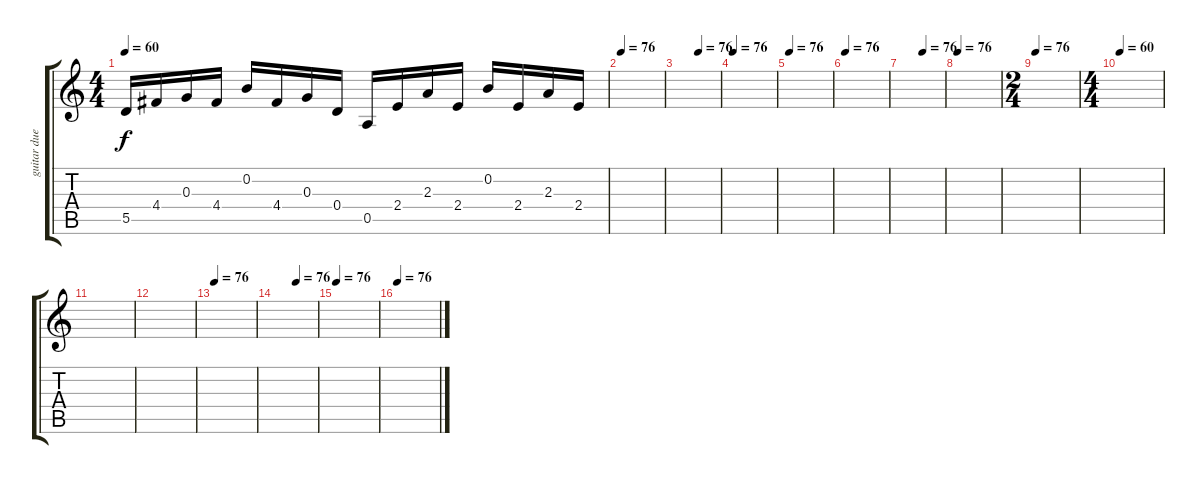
\track ("guitar due" "guitar due") {instrument acousticguitarsteel}
\staff {score tabs}
\tuning (E4 B3 G3 D3 A2 E2) {hide}
\ts (4 4)
\tempo 60
\clef g2
\ks c
5.5.16{dy f} 4.4.16 0.3.16 4.4.16 0.2.16 4.4.16 0.3.16 0.4.16 0.5.16 2.4.16 2.3.16 2.4.16 0.2.16 2.4.16 2.3.16 2.4.16 |
\tempo 76
|
\tempo (76 0.5)
|
\tempo 76
|
\tempo 76
|
\tempo 76
|
\tempo (76 0.5)
|
\tempo 76
|
\ts (2 4)
\tempo 76
|
\ts (4 4)
\tempo 60
|
|
|
\tempo 76
|
\tempo (76 0.5)
|
\tempo 76
|
\tempo 76
